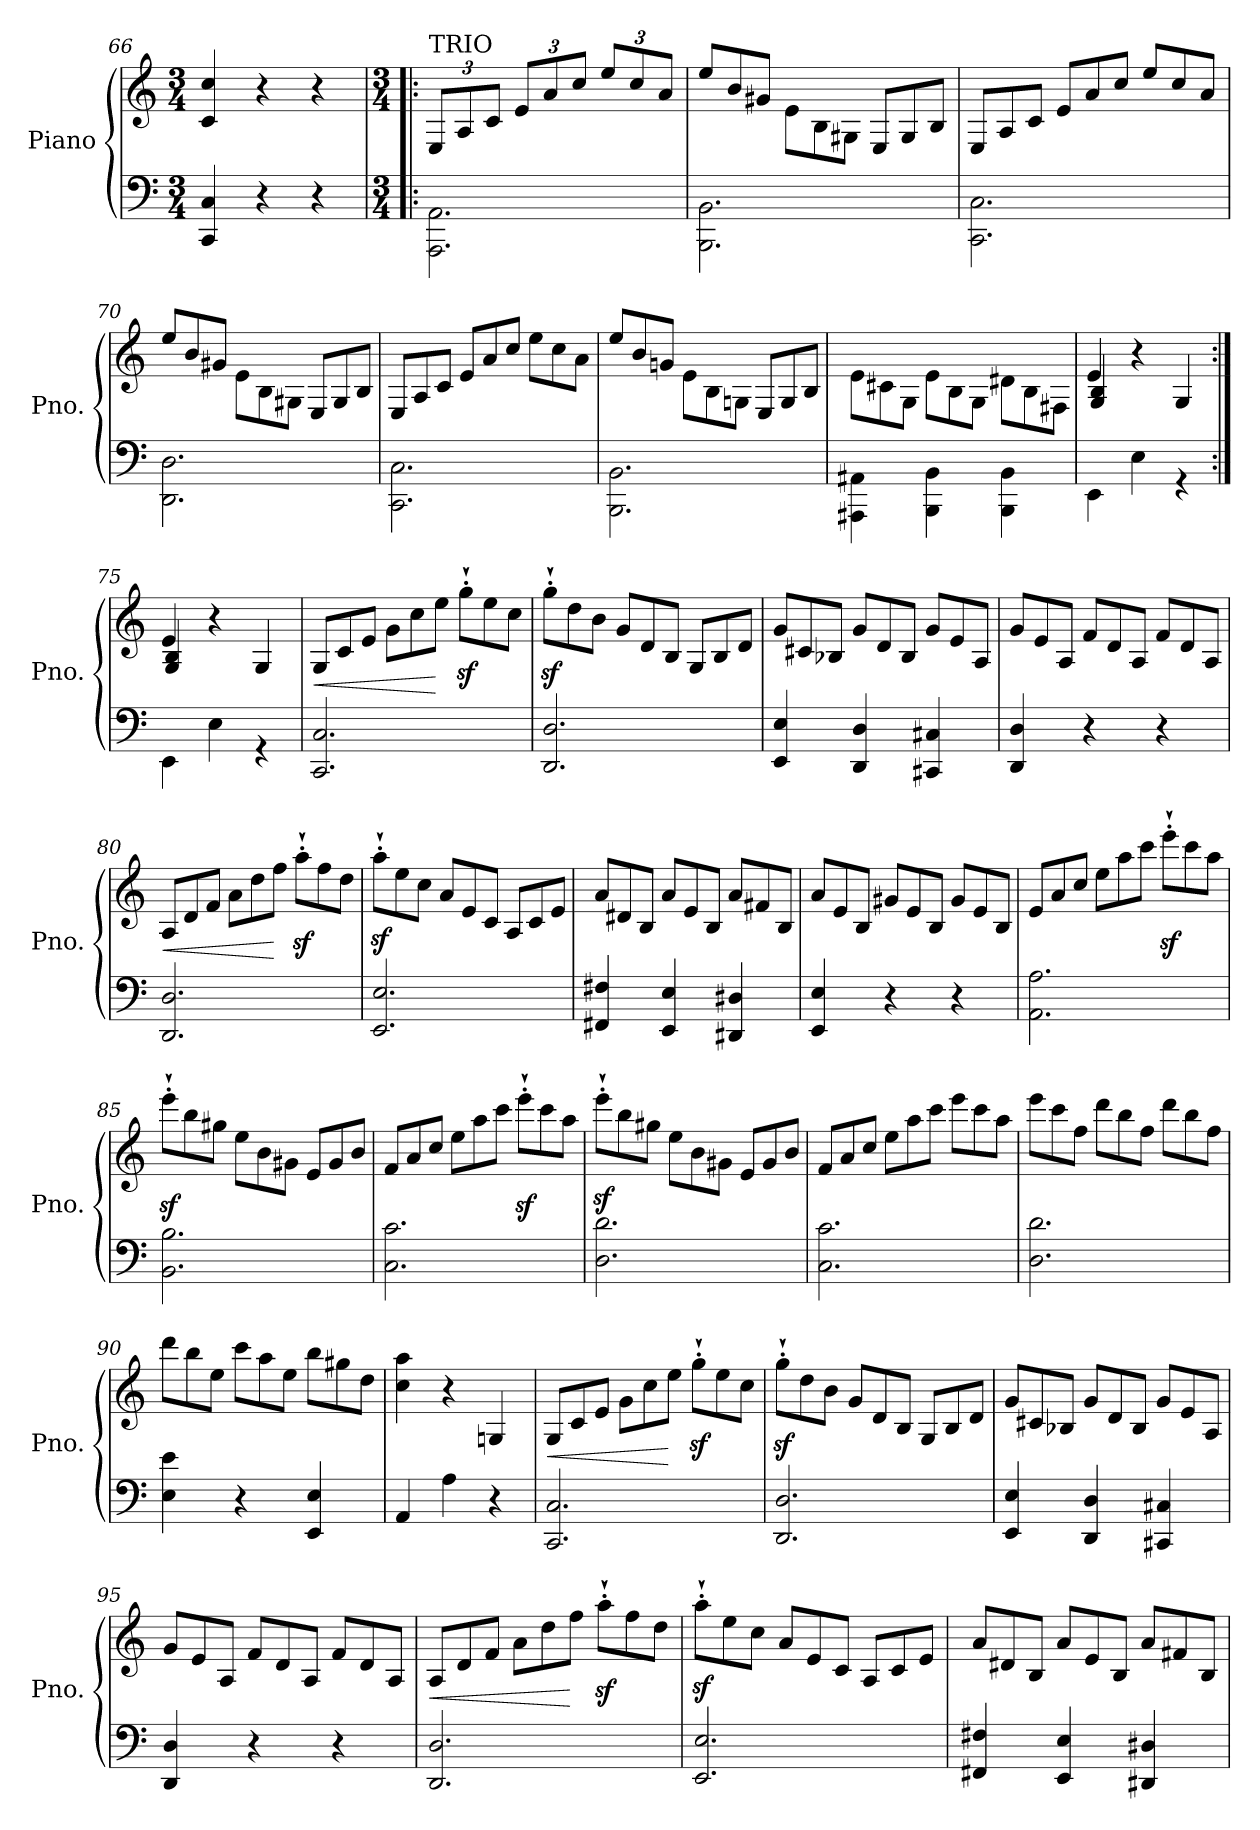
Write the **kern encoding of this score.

**kern	**kern	**dynam
*part1	*part1	*part1
*staff2	*staff1	*staff1/2
*I"Piano	*	*
*I'Pno.	*	*
!!LO:LB:g=z
*clefF4	*clefG2	*
*k[]	*k[]	*
*M3/4	*M3/4	*
=66	=66	=66
4CC/ 4C/	4c/ 4cc/	.
4r	4r	.
4r	4r	.
=67!|:	=67!|:	=67!|:
*M3/4	*M3/4	*
*	*Xbrackettup	*
!	!LO:TX:a:t=TRIO	!
2.AAA\ 2.AA\	12E/L	.
.	12A/	.
.	12c/J	.
.	12e/L	.
.	12a/	.
.	12cc/J	.
.	12ee/L	.
.	12cc/	.
.	12a/J	.
=68	=68	=68
*	*Xtuplet	*
2.BBB\ 2.BB\	12ee/L	.
.	12b/	.
.	12g#X/J	.
.	12e\L	.
.	12B\	.
.	12G#X\J	.
.	12E/L	.
.	12G#/	.
.	12B/J	.
=69	=69	=69
2.CC\ 2.C\	12E/L	.
.	12A/	.
.	12c/J	.
.	12e/L	.
.	12a/	.
.	12cc/J	.
.	12ee/L	.
.	12cc/	.
.	12a/J	.
!!LO:PB:g=z
=70	=70	=70
2.DD\ 2.D\	12ee/L	.
.	12b/	.
.	12g#X/J	.
.	12e\L	.
.	12B\	.
.	12G#X\J	.
.	12E/L	.
.	12G#/	.
.	12B/J	.
=71	=71	=71
2.CC\ 2.C\	12E/L	.
.	12A/	.
.	12c/J	.
.	12e/L	.
.	12a/	.
.	12cc/J	.
.	12ee\L	.
.	12cc\	.
.	12a\J	.
=72	=72	=72
2.BBB\ 2.BB\	12ee/L	.
.	12b/	.
.	12gn/J	.
.	12e\L	.
.	12B\	.
.	12Gn\J	.
.	12E/L	.
.	12G/	.
.	12B/J	.
=73	=73	=73
4AAA#X\ 4AA#X\	12e\L	.
.	12c#X\	.
.	12G\J	.
4BBB\ 4BB\	12e\L	.
.	12B\	.
.	12G\J	.
4BBB\ 4BB\	12d#X\L	.
.	12B\	.
.	12F#X\J	.
!!LO:LB:g=z
=74	=74	=74
*	*^	*
4EE\	4e/	4G/ 4B/	.
4E\	4r	2ryy	.
4rGG	4G/	.	.
=75:|!	=75:|!	=75:|!	=75:|!
4EE\	4e/	4G/ 4B/	.
4E\	4r	2ryy	.
4rGG	4G/	.	.
*	*v	*v	*
=76	=76	=76
!	!	!LO:HP:b
2.CC/ 2.C/	12G/L	<
.	12c/	.
.	12e/J	.
.	12g\L	.
.	12cc\	.
.	12ee\J	[
.	12ggz<'`\L	.
.	12ee\	.
.	12cc\J	.
=77	=77	=77
2.DD/ 2.D/	12ggz<'`\L	.
.	12dd\	.
.	12b\J	.
.	12g/L	.
.	12d/	.
.	12B/J	.
.	12G/L	.
.	12B/	.
.	12d/J	.
=78	=78	=78
4EE/ 4E/	12g/L	.
.	12c#X/	.
.	12B-X/J	.
4DD/ 4D/	12g/L	.
.	12d/	.
.	12B-/J	.
4CC#X/ 4C#X/	12g/L	.
.	12e/	.
.	12A/J	.
!!LO:LB:g=z
=79	=79	=79
4DD/ 4D/	12g/L	.
.	12e/	.
.	12A/J	.
4r	12f/L	.
.	12d/	.
.	12A/J	.
4r	12f/L	.
.	12d/	.
.	12A/J	.
=80	=80	=80
!	!	!LO:HP:b
2.DD/ 2.D/	12A/L	<
.	12d/	.
.	12f/J	.
.	12a\L	.
.	12dd\	.
.	12ff\J	[
.	12aaz<'`\L	.
.	12ff\	.
.	12dd\J	.
=81	=81	=81
2.EE/ 2.E/	12aaz<'`\L	.
.	12ee\	.
.	12cc\J	.
.	12a/L	.
.	12e/	.
.	12c/J	.
.	12A/L	.
.	12c/	.
.	12e/J	.
=82	=82	=82
4FF#X/ 4F#X/	12a/L	.
.	12d#X/	.
.	12B/J	.
4EE/ 4E/	12a/L	.
.	12e/	.
.	12B/J	.
4DD#X/ 4D#X/	12a/L	.
.	12f#X/	.
.	12B/J	.
!!LO:LB:g=z
=83	=83	=83
4EE/ 4E/	12a/L	.
.	12e/	.
.	12B/J	.
4r	12g#X/L	.
.	12e/	.
.	12B/J	.
4r	12g#/L	.
.	12e/	.
.	12B/J	.
=84	=84	=84
2.AA\ 2.A\	12e/L	.
.	12a/	.
.	12cc/J	.
.	12ee\L	.
.	12aa\	.
.	12ccc\J	.
.	12eeez<'`\L	.
.	12ccc\	.
.	12aa\J	.
=85	=85	=85
2.BB\ 2.B\	12eeez<'`\L	.
.	12bb\	.
.	12gg#X\J	.
.	12ee\L	.
.	12b\	.
.	12g#X\J	.
.	12e/L	.
.	12g#/	.
.	12b/J	.
=86	=86	=86
2.C\ 2.c\	12f/L	.
.	12a/	.
.	12cc/J	.
.	12ee\L	.
.	12aa\	.
.	12ccc\J	.
.	12eeez<'`\L	.
.	12ccc\	.
.	12aa\J	.
!!LO:LB:g=z
=87	=87	=87
2.D\ 2.d\	12eeez<'`\L	.
.	12bb\	.
.	12gg#X\J	.
.	12ee\L	.
.	12b\	.
.	12g#X\J	.
.	12e/L	.
.	12g#/	.
.	12b/J	.
=88	=88	=88
2.C\ 2.c\	12f/L	.
.	12a/	.
.	12cc/J	.
.	12ee\L	.
.	12aa\	.
.	12ccc\J	.
.	12eee\L	.
.	12ccc\	.
.	12aa\J	.
=89	=89	=89
2.D\ 2.d\	12eee\L	.
.	12ccc\	.
.	12ff\J	.
.	12ddd\L	.
.	12bb\	.
.	12ff\J	.
.	12ddd\L	.
.	12bb\	.
.	12ff\J	.
=90	=90	=90
4E\ 4e\	12ddd\L	.
.	12bb\	.
.	12ee\J	.
4r	12ccc\L	.
.	12aa\	.
.	12ee\J	.
4EE/ 4E/	12bb\L	.
.	12gg#X\	.
.	12dd\J	.
=91	=91	=91
4AA/	4cc\ 4aa\	.
4A\	4r	.
4r	4Gn/	.
!!LO:LB:g=z
=92	=92	=92
!	!	!LO:HP:b
2.CC/ 2.C/	12G/L	<
.	12c/	.
.	12e/J	.
.	12g\L	.
.	12cc\	.
.	12ee\J	[
.	12ggz<'`\L	.
.	12ee\	.
.	12cc\J	.
=93	=93	=93
2.DD/ 2.D/	12ggz<'`\L	.
.	12dd\	.
.	12b\J	.
.	12g/L	.
.	12d/	.
.	12B/J	.
.	12G/L	.
.	12B/	.
.	12d/J	.
=94	=94	=94
4EE/ 4E/	12g/L	.
.	12c#X/	.
.	12B-X/J	.
4DD/ 4D/	12g/L	.
.	12d/	.
.	12B-/J	.
4CC#X/ 4C#X/	12g/L	.
.	12e/	.
.	12A/J	.
=95	=95	=95
4DD/ 4D/	12g/L	.
.	12e/	.
.	12A/J	.
4r	12f/L	.
.	12d/	.
.	12A/J	.
4r	12f/L	.
.	12d/	.
.	12A/J	.
!!LO:PB:g=z
=96	=96	=96
!	!	!LO:HP:b
2.DD/ 2.D/	12A/L	<
.	12d/	.
.	12f/J	.
.	12a\L	.
.	12dd\	.
.	12ff\J	[
.	12aaz<'`\L	.
.	12ff\	.
.	12dd\J	.
=97	=97	=97
2.EE/ 2.E/	12aaz<'`\L	.
.	12ee\	.
.	12cc\J	.
.	12a/L	.
.	12e/	.
.	12c/J	.
.	12A/L	.
.	12c/	.
.	12e/J	.
=98	=98	=98
4FF#X/ 4F#X/	12a/L	.
.	12d#X/	.
.	12B/J	.
4EE/ 4E/	12a/L	.
.	12e/	.
.	12B/J	.
4DD#X/ 4D#X/	12a/L	.
.	12f#X/	.
.	12B/J	.
=	=	=
*-	*-	*-
